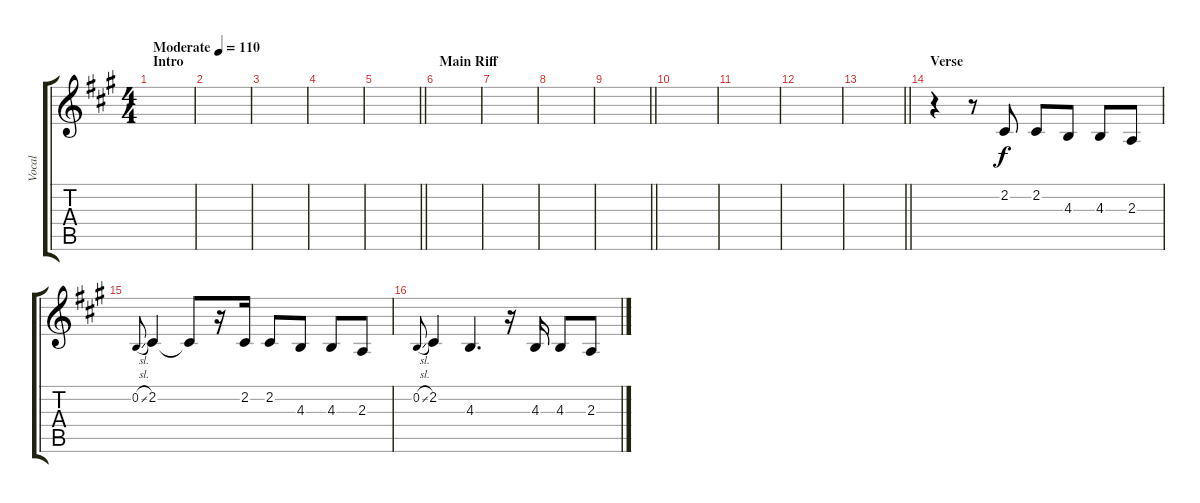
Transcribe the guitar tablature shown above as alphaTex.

\track ("Vocal" "Vocal") {instrument flute}
\staff {score tabs}
\tuning (E4 B3 G3 D3 A2 E2) {hide}
\ts (4 4)
\section ("" "Intro")
\tempo (110 "Moderate")
\clef g2
\ks f#minor
|
|
|
|
\barLineRight lightlight
|
\section ("" "Main Riff")
|
|
|
\barLineRight lightlight
|
\section ("" "")
|
|
|
\barLineRight lightlight
|
\section ("" "Verse")
r.4 r.8 2.2.8 2.2.8 4.3.8 4.3.8 2.3.8 |
0.2{sl}.8{gr onbeat} 2.2.4 2.2{t}.8 r.16 2.2.16 2.2.8 4.3.8 4.3.8 2.3.8 |
0.2{sl}.8{gr onbeat} 2.2.4 4.3.4{d} r.16 4.3.16 4.3.8 2.3.8
